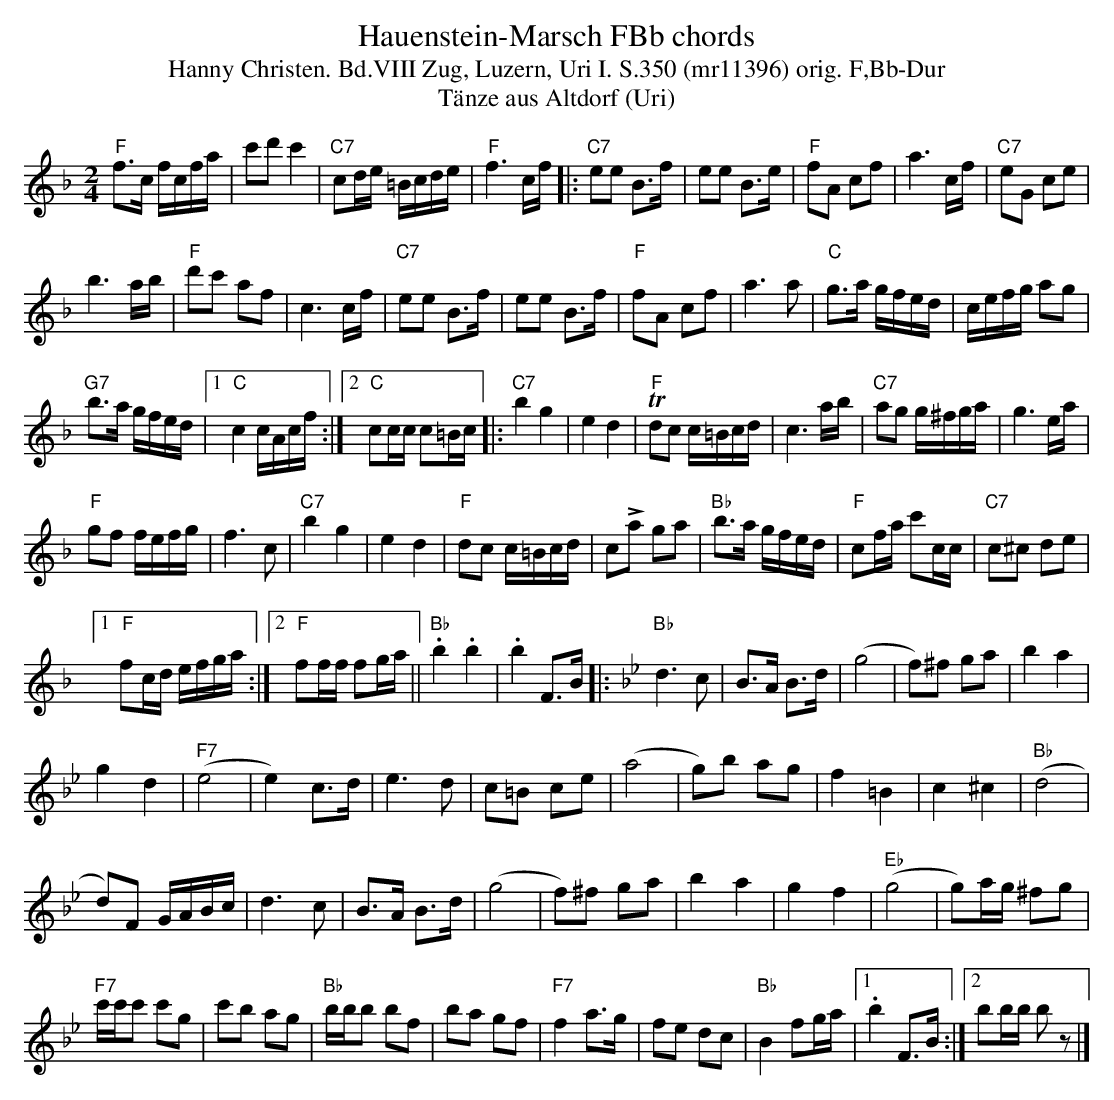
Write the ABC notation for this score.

X:1
T:Hauenstein-Marsch FBb chords
T:Hanny Christen. Bd.VIII Zug, Luzern, Uri I. S.350 (mr11396) orig. F,Bb-Dur
T: T\"anze aus Altdorf (Uri)
M:2/4
L:1/8
K:F %%MIDI gchordon
"F"f>c f/c/f/a/ | c'd'c'2 | "C7"cd/e/ =B/c/d/e/ | "F"f3c/f/ |: "C7"ee B>f | ee B>e | "F"fA cf | a3 c/f/ | "C7"eG ce |
b3a/b/ | "F"d'c' af | c3c/f/ | "C7"ee B>f | ee B>f | "F"fA cf | a3a | "C"g>a g/f/e/d/ | c/e/f/g/ ag |
"G7"b>a g/f/e/d/ |1 "C"c2 c/A/c/f/ :|2 "C"cc/c/ c=B/c/ |: "C7"b2g2 | e2d2 | "F"Tdc c/=B/c/d/ | c3a/b/ | "C7"ag g/^f/g/a/ | g3 e/a/ |
"F"gf f/e/f/g/ | f3c | "C7"b2g2 | e2d2 | "F"dc c/=B/c/d/ | c+>+a ga | "Bb"b>a g/f/e/d/ | "F"cf/a/ c'c/c/ | "C7"c^c de |1
"F"fc/d/ e/f/g/a/ :|2 "F"ff/f/ fg/a/ || "Bb".b2.b2 | .b2F>B |: [K:Bb] "Bb"d3c | B>A B>d | (g4 | f)^f ga | b2a2 |
g2d2 | "F7"(e4 | e2)c>d | e3d | c=B ce | (a4 | g)b ag | f2=B2 | c2^c2 | "Bb"(d4 |
d)F G/A/B/c/ | d3c | B>A B>d | (g4 | f)^f ga | b2a2 | g2f2 | "Eb"(g4 | g)a/g/ ^fg |
"F7"c'/c'/c' c'g | c'b ag | "Bb"b/b/b bf | ba gf | "F7"f2 a>g | fe dc | "Bb"B2 fg/a/ |1.b2 F>B :|2 bb/b/ bz |]
